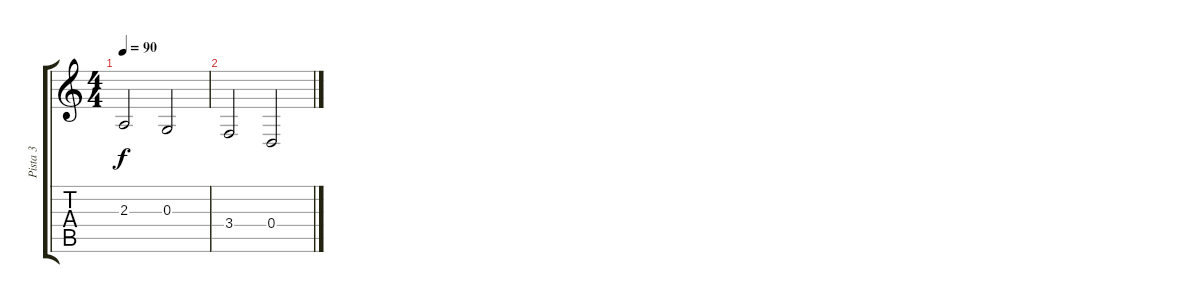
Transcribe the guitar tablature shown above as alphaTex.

\track ("Pista 3" "Pista 3") {instrument synthstrings1}
\staff {score tabs}
\tuning (E4 B3 G3 D3 A2 E2) {hide}
\ts (4 4)
\tempo 90
\clef g2
\ks c
2.3.2{dy f} 0.3.2 |
3.4.2 0.4.2
